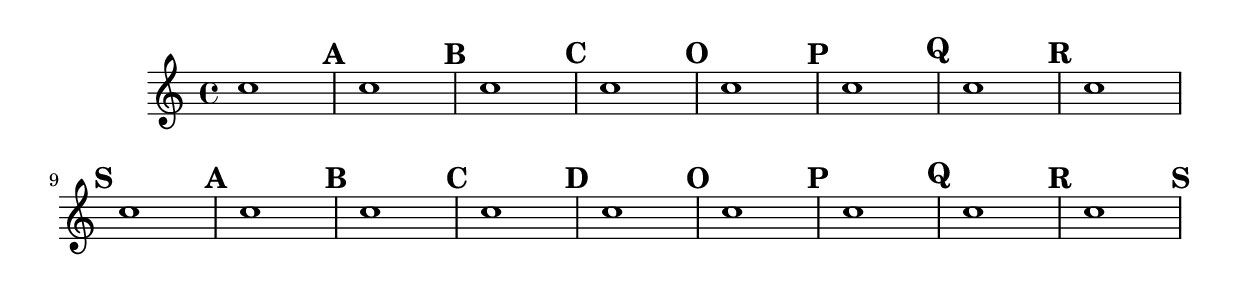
%% DO NOT EDIT this file manually; it is automatically
%% generated from LSR http://lsr.dsi.unimi.it
%% Make any changes in LSR itself, or in Documentation/snippets/new/ ,
%% and then run scripts/auxiliar/makelsr.py
%%
%% This file is in the public domain.
\version "2.14.2"

\header {
  lsrtags = "really-simple, automatic-notation, preparing-parts, rhythms"

  texidoc = "
This snippet demonstrates how to obtain automatic ordered rehearsal
marks, but from the letter or number desired.

"
  doctitle = "Forcing rehearsal marks to start from a given letter or number"
} % begin verbatim


\relative c'' {
  c1 \mark \default
  c1 \mark \default
  c1 \mark \default
  c1 \mark #14
  c1 \mark \default
  c1 \mark \default
  c1 \mark \default
  c1 \mark \default
  \break
  \set Score.markFormatter = #format-mark-numbers
  c1 \mark #1
  c1 \mark \default
  c1 \mark \default
  c1 \mark \default
  c1 \mark #14
  c1 \mark \default
  c1 \mark \default
  c1 \mark \default
  c1 \mark \default
}
